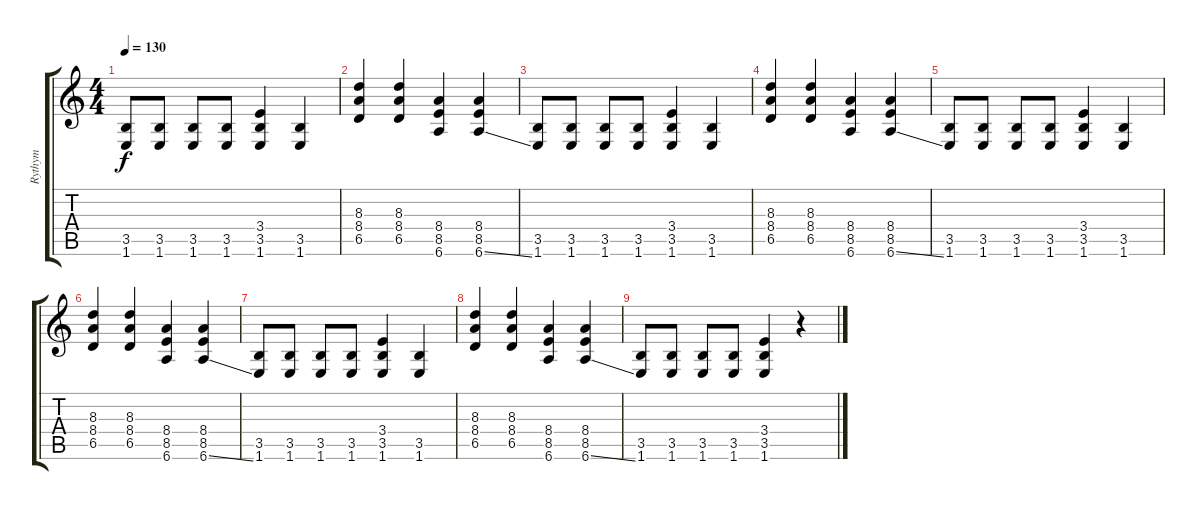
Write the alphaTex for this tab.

\track ("Rythym" "Rythym") {instrument distortionguitar}
\staff {score tabs}
\tuning (Eb4 Bb3 Gb3 Db3 Ab2 Eb2) {hide}
\ts (4 4)
\tempo 130
\clef g2
\ks c
(3.5 1.6).8{dy f} (3.5 1.6).8 (3.5 1.6).8 (3.5 1.6).8 (3.4 3.5 1.6).4 (3.5 1.6).4 |
(8.3 8.4 6.5).4 (8.3 8.4 6.5).4 (8.4 8.5 6.6).4 (8.4 8.5 6.6{ss}).4 |
(3.5 1.6).8 (3.5 1.6).8 (3.5 1.6).8 (3.5 1.6).8 (3.4 3.5 1.6).4 (3.5 1.6).4 |
(8.3 8.4 6.5).4 (8.3 8.4 6.5).4 (8.4 8.5 6.6).4 (8.4 8.5 6.6{ss}).4 |
(3.5 1.6).8 (3.5 1.6).8 (3.5 1.6).8 (3.5 1.6).8 (3.4 3.5 1.6).4 (3.5 1.6).4 |
(8.3 8.4 6.5).4 (8.3 8.4 6.5).4 (8.4 8.5 6.6).4 (8.4 8.5 6.6{ss}).4 |
(3.5 1.6).8 (3.5 1.6).8 (3.5 1.6).8 (3.5 1.6).8 (3.4 3.5 1.6).4 (3.5 1.6).4 |
(8.3 8.4 6.5).4 (8.3 8.4 6.5).4 (8.4 8.5 6.6).4 (8.4 8.5 6.6{ss}).4 |
(3.5 1.6).8 (3.5 1.6).8 (3.5 1.6).8 (3.5 1.6).8 (3.4 3.5 1.6).4 r.4
